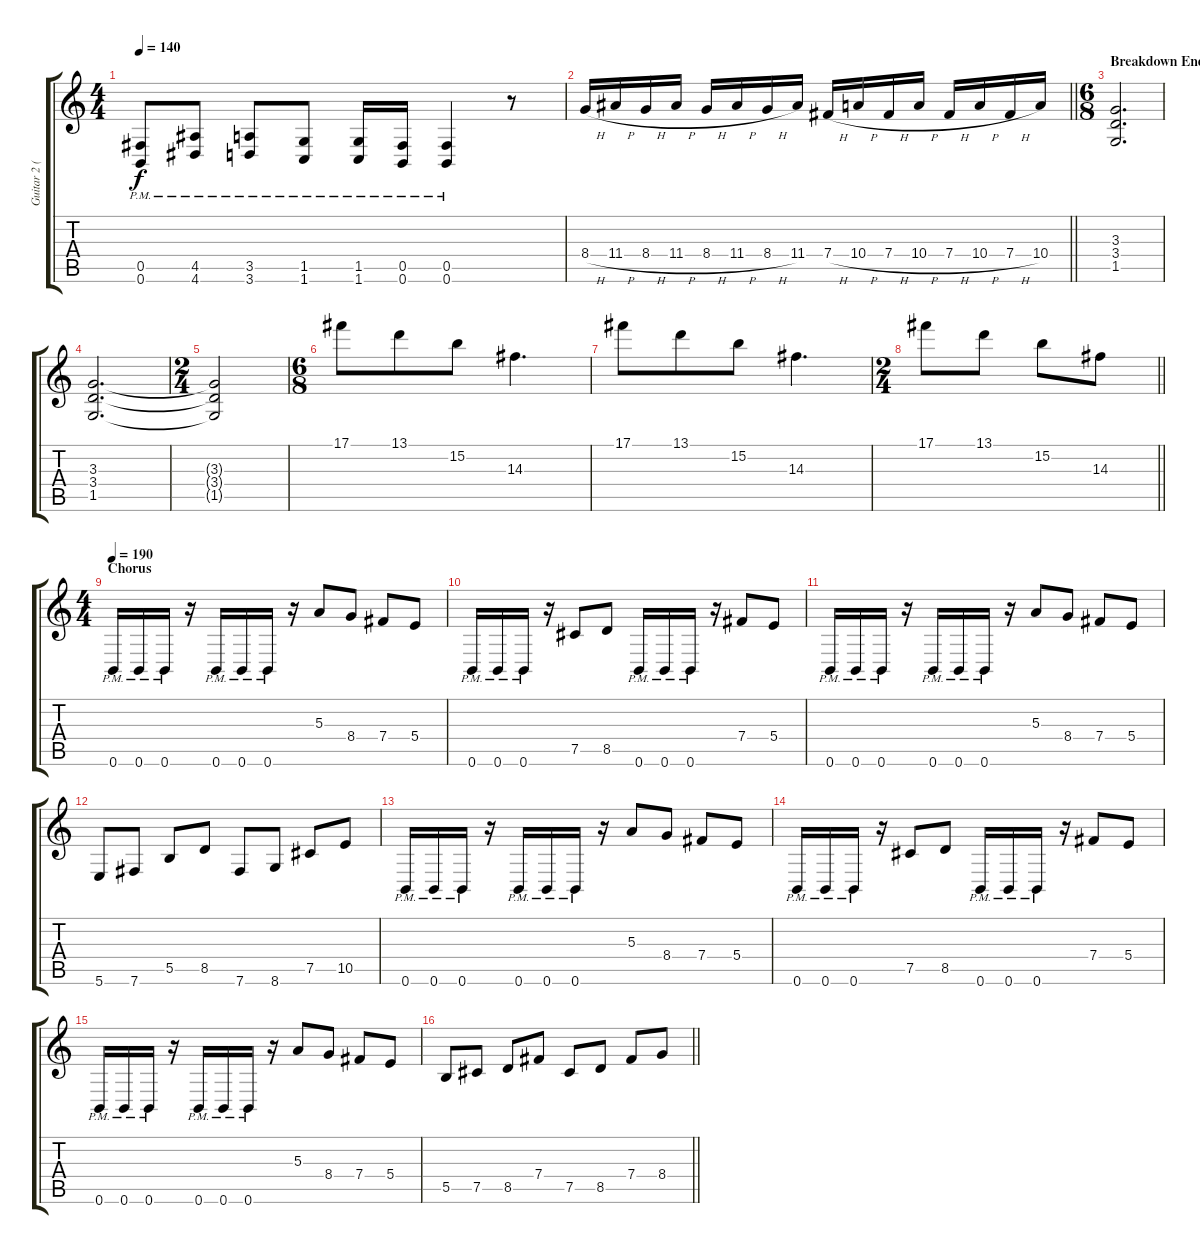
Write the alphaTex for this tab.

\track ("Guitar 2 (Left)" "Guitar 2 (") {instrument overdrivenguitar}
\staff {score tabs}
\tuning (Db4 Ab3 E3 B2 Gb2 B1) {hide}
\ts (4 4)
\tempo 140
\clef g2
\ks c
(0.5{pm} 0.6{pm}).8{dy f} (4.5{pm} 4.6{pm}).8 (3.5{pm} 3.6{pm}).8 (1.5{pm} 1.6{pm}).8 (1.5{pm} 1.6{pm}).16 (0.5{pm} 0.6{pm}).16 (0.5{pm} 0.6{pm}).4 r.8 |
\barLineRight lightlight
8.4{h}.16 11.4{h}.16 8.4{h}.16 11.4{h}.16 8.4{h}.16 11.4{h}.16 8.4{h}.16 11.4.16 7.4{h}.16 10.4{h}.16 7.4{h}.16 10.4{h}.16 7.4{h}.16 10.4{h}.16 7.4{h}.16 10.4.16 |
\ts (6 8)
\section ("" "Breakdown End")
(3.3 3.4 1.5).2{d} |
(3.3 3.4 1.5).2{d} |
\ts (2 4)
(3.3{t} 3.4{t} 1.5{t}).2 |
\ts (6 8)
17.1.8 13.1.8 15.2.8 14.3.4{d} |
17.1.8 13.1.8 15.2.8 14.3.4{d} |
\ts (2 4)
\barLineRight lightlight
17.1.8 13.1.8 15.2.8 14.3.8 |
\ts (4 4)
\section ("" "Chorus")
\tempo 190
0.6{pm}.16 0.6{pm}.16 0.6{pm}.16 r.16 0.6{pm}.16 0.6{pm}.16 0.6{pm}.16 r.16 5.3.8 8.4.8 7.4.8 5.4.8 |
0.6{pm}.16 0.6{pm}.16 0.6{pm}.16 r.16 7.5.8 8.5.8 0.6{pm}.16 0.6{pm}.16 0.6{pm}.16 r.16 7.4.8 5.4.8 |
0.6{pm}.16 0.6{pm}.16 0.6{pm}.16 r.16 0.6{pm}.16 0.6{pm}.16 0.6{pm}.16 r.16 5.3.8 8.4.8 7.4.8 5.4.8 |
5.6.8 7.6.8 5.5.8 8.5.8 7.6.8 8.6.8 7.5.8 10.5.8 |
0.6{pm}.16 0.6{pm}.16 0.6{pm}.16 r.16 0.6{pm}.16 0.6{pm}.16 0.6{pm}.16 r.16 5.3.8 8.4.8 7.4.8 5.4.8 |
0.6{pm}.16 0.6{pm}.16 0.6{pm}.16 r.16 7.5.8 8.5.8 0.6{pm}.16 0.6{pm}.16 0.6{pm}.16 r.16 7.4.8 5.4.8 |
0.6{pm}.16 0.6{pm}.16 0.6{pm}.16 r.16 0.6{pm}.16 0.6{pm}.16 0.6{pm}.16 r.16 5.3.8 8.4.8 7.4.8 5.4.8 |
\barLineRight lightlight
5.5.8 7.5.8 8.5.8 7.4.8 7.5.8 8.5.8 7.4.8 8.4.8
